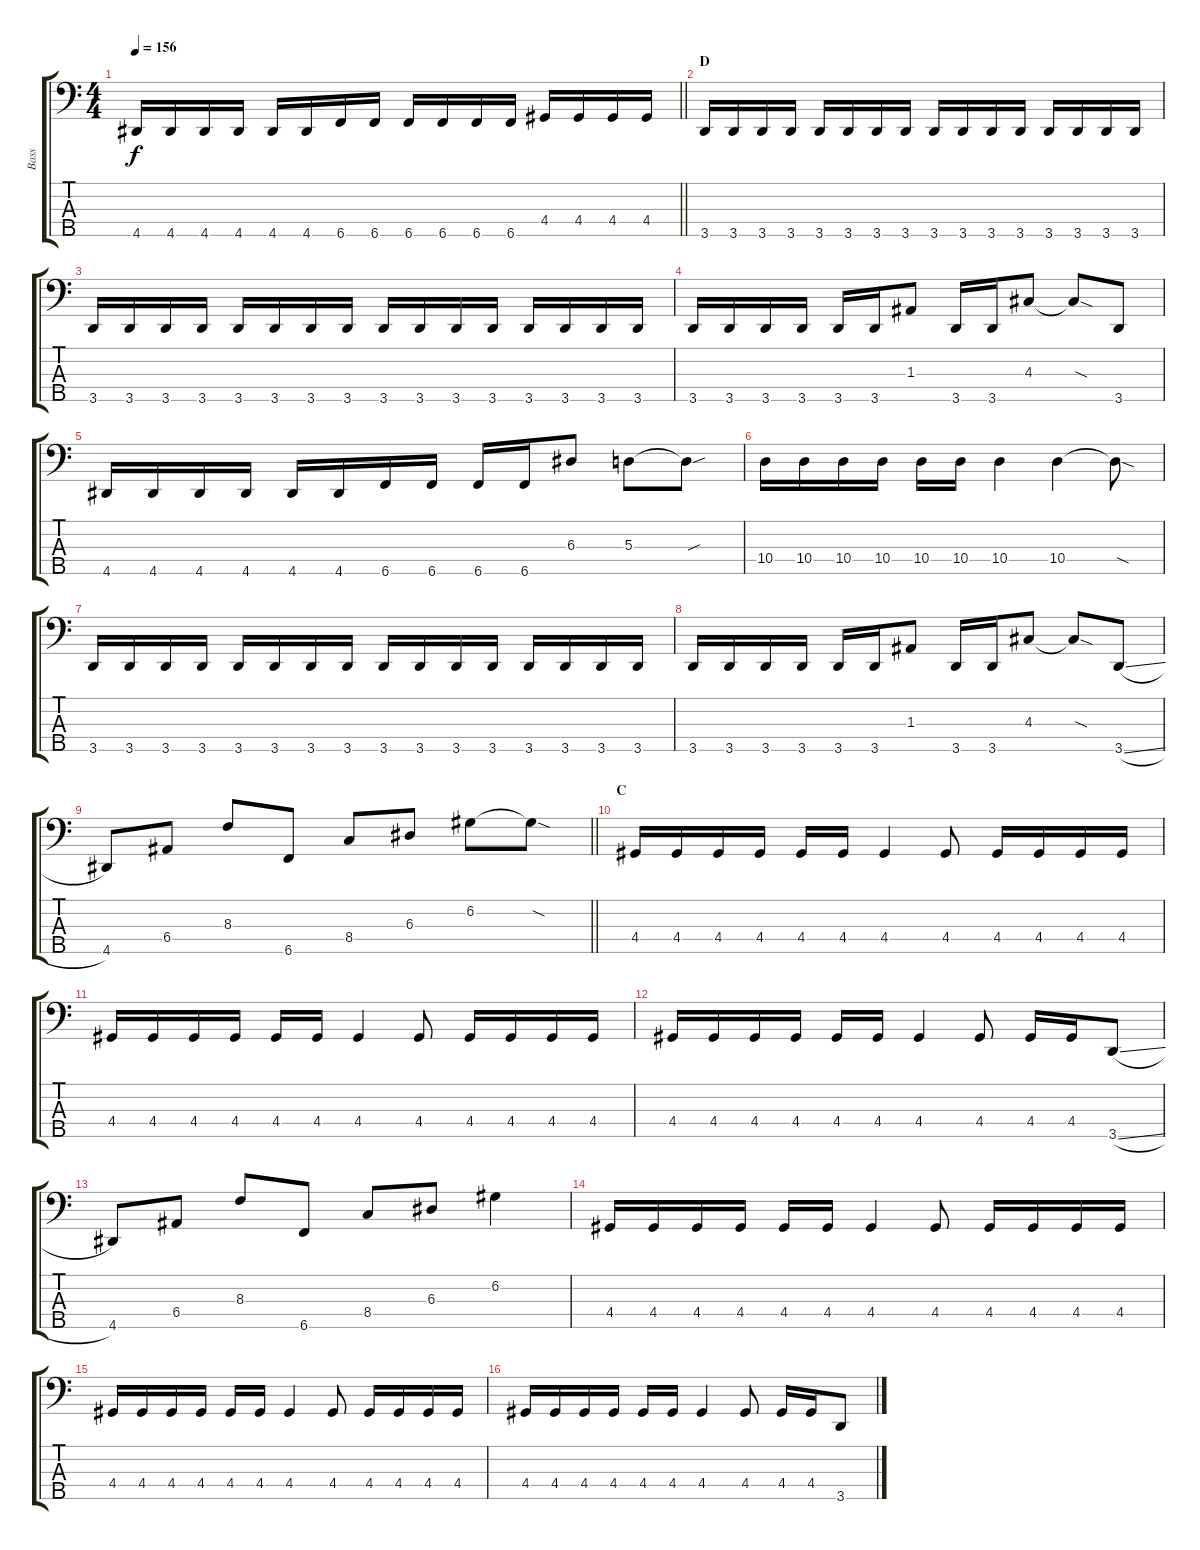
\track ("Bass" "Bass") {instrument electricbassfinger}
\staff {score tabs}
\tuning (G2 D2 A1 E1 B0) {hide}
\ts (4 4)
\tempo 156
\clef f4
\barLineRight lightlight
\ks c
4.5.16{dy f} 4.5.16 4.5.16 4.5.16 4.5.16 4.5.16 6.5.16 6.5.16 6.5.16 6.5.16 6.5.16 6.5.16 4.4.16 4.4.16 4.4.16 4.4.16 |
\section ("" "D")
3.5.16 3.5.16 3.5.16 3.5.16 3.5.16 3.5.16 3.5.16 3.5.16 3.5.16 3.5.16 3.5.16 3.5.16 3.5.16 3.5.16 3.5.16 3.5.16 |
3.5.16 3.5.16 3.5.16 3.5.16 3.5.16 3.5.16 3.5.16 3.5.16 3.5.16 3.5.16 3.5.16 3.5.16 3.5.16 3.5.16 3.5.16 3.5.16 |
3.5.16 3.5.16 3.5.16 3.5.16 3.5.16 3.5.16 1.3.8 3.5.16 3.5.16 4.3.8 4.3{sod t}.8 3.5.8 |
4.5.16 4.5.16 4.5.16 4.5.16 4.5.16 4.5.16 6.5.16 6.5.16 6.5.16 6.5.16 6.3.8 5.3.8 5.3{sou t}.8 |
10.4.16 10.4.16 10.4.16 10.4.16 10.4.16 10.4.16 10.4.4 10.4.4 10.4{sod t}.8 |
3.5.16 3.5.16 3.5.16 3.5.16 3.5.16 3.5.16 3.5.16 3.5.16 3.5.16 3.5.16 3.5.16 3.5.16 3.5.16 3.5.16 3.5.16 3.5.16 |
3.5.16 3.5.16 3.5.16 3.5.16 3.5.16 3.5.16 1.3.8 3.5.16 3.5.16 4.3.8 4.3{sod t}.8 3.5{sl}.8 |
\barLineRight lightlight
4.5.8 6.4.8 8.3.8 6.5.8 8.4.8 6.3.8 6.2.8 6.2{sod t}.8 |
\section ("" "C")
4.4.16 4.4.16 4.4.16 4.4.16 4.4.16 4.4.16 4.4.4 4.4.8 4.4.16 4.4.16 4.4.16 4.4.16 |
4.4.16 4.4.16 4.4.16 4.4.16 4.4.16 4.4.16 4.4.4 4.4.8 4.4.16 4.4.16 4.4.16 4.4.16 |
4.4.16 4.4.16 4.4.16 4.4.16 4.4.16 4.4.16 4.4.4 4.4.8 4.4.16 4.4.16 3.5{sl}.8 |
4.5.8 6.4.8 8.3.8 6.5.8 8.4.8 6.3.8 6.2.4 |
4.4.16 4.4.16 4.4.16 4.4.16 4.4.16 4.4.16 4.4.4 4.4.8 4.4.16 4.4.16 4.4.16 4.4.16 |
4.4.16 4.4.16 4.4.16 4.4.16 4.4.16 4.4.16 4.4.4 4.4.8 4.4.16 4.4.16 4.4.16 4.4.16 |
4.4.16 4.4.16 4.4.16 4.4.16 4.4.16 4.4.16 4.4.4 4.4.8 4.4.16 4.4.16 3.5{sl}.8
